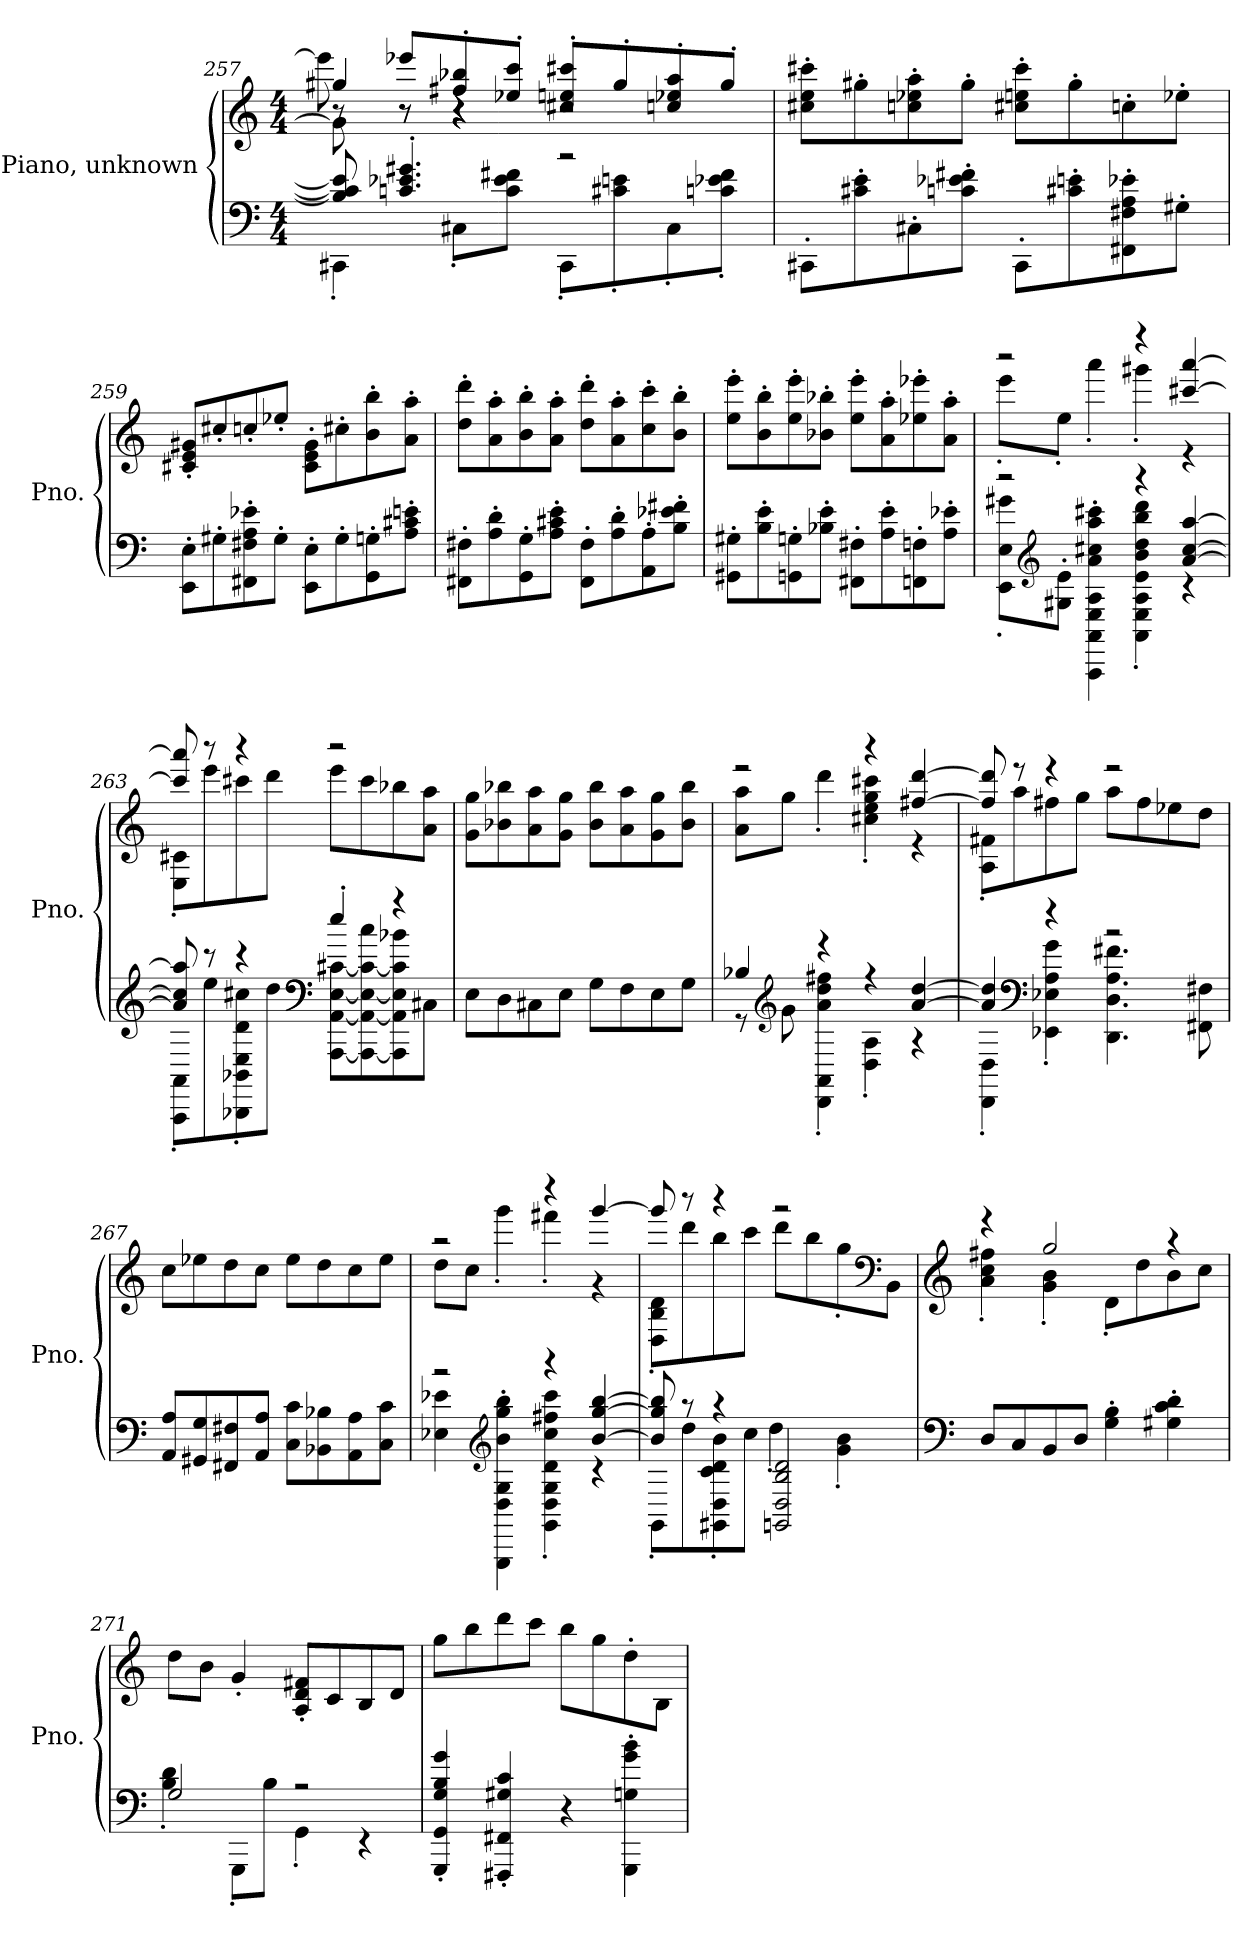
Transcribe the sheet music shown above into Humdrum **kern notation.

**kern	**kern
*part1	*part1
*staff2	*staff1
*I"Piano, unknown	*
*I'Pno.	*
!!LO:LB:g=z
*clefF4	*clefG2
*k[]	*k[]
*M4/4	*M4/4
=257	=257
*^	*^
*	*	*	*^
*	*	*	*	*^
8B-/] 8c#/] 8e/]	4CC#X'\	4gg#X/	8eee\]	8r	8g\]
4.cn/' 4.e-X/' 4.g#X/'	.	.	8r	8eee-X/L	8r
.	8C#X'\L	4r	4r	8ff#X/' 8bb-X/'	4r
.	8c\ 8e-\ 8f#X\J	.	.	8ee-X/' 8ccc/'J	.
2r	8CC#'\L	2r	2r	8cc#X/' 8een/' 8ccc#X/'L	2r
.	8c#X\' 8en\'	.	.	8gg#'/	.
.	8C#'\	.	.	8ccn/' 8ee-X/' 8aa/'	.
.	8cn\' 8e-X\' 8f#\'J	.	.	8gg#'/J	.
*v	*v	*	*	*	*
*	*v	*v	*v	*v
=258	=258
8CC#X'\L	8cc#X\' 8ee\' 8ccc#X\'L
8c#X\' 8e\'	8gg#X'\
8C#X'\	8ccn\' 8ee-X\' 8aa\'
8cn\' 8e-X\' 8f#X\'J	8gg#'\J
8CC#'\L	8cc#X\' 8een\' 8ccc#\'L
8c#X\' 8en\'	8gg#'\
8FF#X\' 8F#X\' 8A\' 8e-X\'	8ccn'\
8G#X'\J	8ee-X'\J
!!LO:LB:g=z
=259	=259
8EE\' 8E\'L	8c#X/' 8e/' 8g#X/'L
8G#X'\	8cc#X'/
8FF#X\' 8F#X\' 8A\' 8e-X\'	8ccn'/
8G#'\J	8ee-X'/J
8EE\' 8E\'L	8c#\' 8e\' 8g#\'L
8G#'\	8cc#X'\
8GG\' 8Gn\'	8b\' 8bb\'
8A\' 8c#X\' 8en\'J	8a\' 8aa\'J
=260	=260
8FF#X\' 8F#X\'L	8dd\' 8ddd\'L
8A\' 8d\'	8a\' 8aa\'
8GG\' 8G\'	8b\' 8bb\'
8A\' 8c#X\' 8e\'J	8a\' 8aa\'J
8FF#\' 8F#\'L	8dd\' 8ddd\'L
8A\' 8d\'	8a\' 8aa\'
8AA\' 8A\'	8cc\' 8ccc\'
8B\' 8e-X\' 8f#X\'J	8b\' 8bb\'J
=261	=261
8GG#X\' 8G#X\'L	8ee\' 8eee\'L
8B\' 8e\'	8b\' 8bb\'
8GGn\' 8Gn\'	8ee\' 8eee\'
8B-X\' 8e\'J	8b-X\' 8bb-X\'J
8FF#X\' 8F#X\'L	8ee\' 8eee\'L
8A\' 8e\'	8a\' 8aa\'
8FFn\' 8Fn\'	8ee-X\' 8eee-X\'
8A\' 8e-X\'J	8a\' 8aa\'J
!!LO:LB:g=z
=262	=262
*^	*^
2r	8EE\' 8E\' 8g#X\'L	2r	8eee'\L
*clefG2	*	*	*
.	8G#X\' 8e\'J	.	8ee'\J
.	4AAA\' 4AA\' 4E\' 4A\' 4a\' 4cc#X\' 4aa\' 4ccc#X\'	.	4aaa'\
4r	4AA\' 4E\' 4A\' 4e\' 4b\' 4dd\' 4bb\' 4ddd\'	4r	4ggg#X'\
[4a/ [4cc#/ [4aa/	4r	[4ccc#X/ [4aaa/	4r
=263	=263	=263	=263
8a/] 8cc#/] 8aa/]	8AAA\' 8AA\'L	8ccc#/] 8aaa/]	8E\' 8c#X\'L
8r	8ee\	8r	8eee\
4r	8BBB-X\' 8BB-X\' 8E\' 8d\' 8cc#X\'	4r	8ccc#X\
.	8dd\J	.	8ddd\J
*clefF4	*	*	*
4ee'/	[8AAA\ [8AA\ [8E\ [8c#X\L	2r	8eee\L
.	8AAA\_ 8AA\_ 8E\_ 8c#\_ 8cc#\	.	8ccc#\
4r	8AAA\] 8AA\] 8E\] 8c#\] 8b-X\	.	8bb-X\
.	8C#X\J	.	8a\ 8aa\J
*v	*v	*	*
*	*v	*v
=264	=264
8E\L	8g\ 8gg\L
8D\	8b-X\ 8bb-X\
8C#X\	8a\ 8aa\
8E\J	8g\ 8gg\J
8G\L	8b-\ 8bb-\L
8F\	8a\ 8aa\
8E\	8g\ 8gg\
8G\J	8b-\ 8bb-\J
!!LO:LB:g=z
=265	=265
*^	*^
4B-X/	8r	2r	8a\ 8aa\L
*clefG2	*	*	*
.	8g\	.	8gg\J
4r	4DD\' 4AA\' 4a\' 4dd\' 4ff#X\'	.	4ddd'\
4r	4D\' 4A\'	4r	4cc#X\' 4ee\' 4gg\' 4ccc#X\'
[4a/ [4dd/	4r	[4ff#X/ [4ddd/	4r
=266	=266	=266	=266
4a/] 4dd/]	4DD\' 4D\'	8ff#/] 8ddd/]	8A\' 8f#X\'L
.	.	8r	8aa\
*clefF4	*	*	*
4r	4EE-X\' 4E-X\' 4A\' 4g\'	4r	8ff#X\
.	.	.	8gg\J
2r	4.DD\ 4.D\ 4.A\ 4.f#X\	2r	8aa\L
.	.	.	8ff#\
.	.	.	8ee-X\
.	8FF#X\ 8F#X\	.	8dd\J
*v	*v	*	*
*	*v	*v
=267	=267
8AA/ 8A/L	8cc\L
8GG#X/ 8G/	8ee-X\
8FF#X/ 8F#X/	8dd\
8AA/ 8A/J	8cc\J
8C\ 8c\L	8ee-\L
8BB-X\ 8B-X\	8dd\
8AA\ 8A\	8cc\
8C\ 8c\J	8ee-\J
=268	=268
*^	*^
2r	4E-X\ 4e-X\	2r	8dd\L
.	.	.	8cc\J
*clefG2	*	*	*
.	4GGG\' 4D\' 4G\' 4b\' 4gg\' 4bb\'	.	4ggg'\
4r	4GG\' 4D\' 4G\' 4d\' 4cc\' 4ff#X\' 4ccc\'	4r	4fff#X'\
[4b/ [4gg/ [4bb/	4r	[4ggg/	4r
!!LO:PB:g=z	!!
=269	=269	=269	=269
8b/] 8gg/] 8bb/]	8GG'\L	8ggg/]	8D\' 8B\' 8d\'L
8r	8dd\	8r	8ddd\
4r	8GG#X\' 8D\' 8c\' 8d\' 8b\'	4r	8bb\
.	8cc\J	.	8ccc\J
2GGn/ 2D/ 2B/ 2d/	4dd'\	2r	8ddd\L
.	.	.	8bb\
.	4g\' 4b\'	.	8gg'\
*	*	*clefF4	*
.	.	.	8BB\J
*v	*v	*	*
=270	=270	=270
*clefF4	*clefG2	*
8D/L	4r	4a\' 4cc\' 4ff#X\'
8C/	.	.
8BB/	2gg/	4g\' 4b\'
8D/J	.	.
4G\' 4B\'	.	8d'\L
.	.	8dd\
4G#X\' 4c\' 4d\'	4r	8b\
.	.	8cc\J
*	*v	*v
=271	=271
*^	*
2G/	4B\' 4d\'	8dd\L
.	.	8b\J
.	8GGG'\L	4g'/
.	8B\J	.
2r	4GG'\	8A/' 8d/' 8f#X/'L
.	.	8c/
.	4r	8B/
.	.	8d/J
*v	*v	*
=272	=272
4GGG/' 4GG/' 4G/' 4B/' 4g/'	8gg\L
.	8bb\
4FFF#X/' 4FF#X/' 4G#X/' 4c/'	8ddd\
.	8ccc\J
4r	8bb\L
.	8gg\
4GGG\' 4Gn\' 4g\' 4b\'	8dd'\
.	8B\J
=	=
*-	*-
